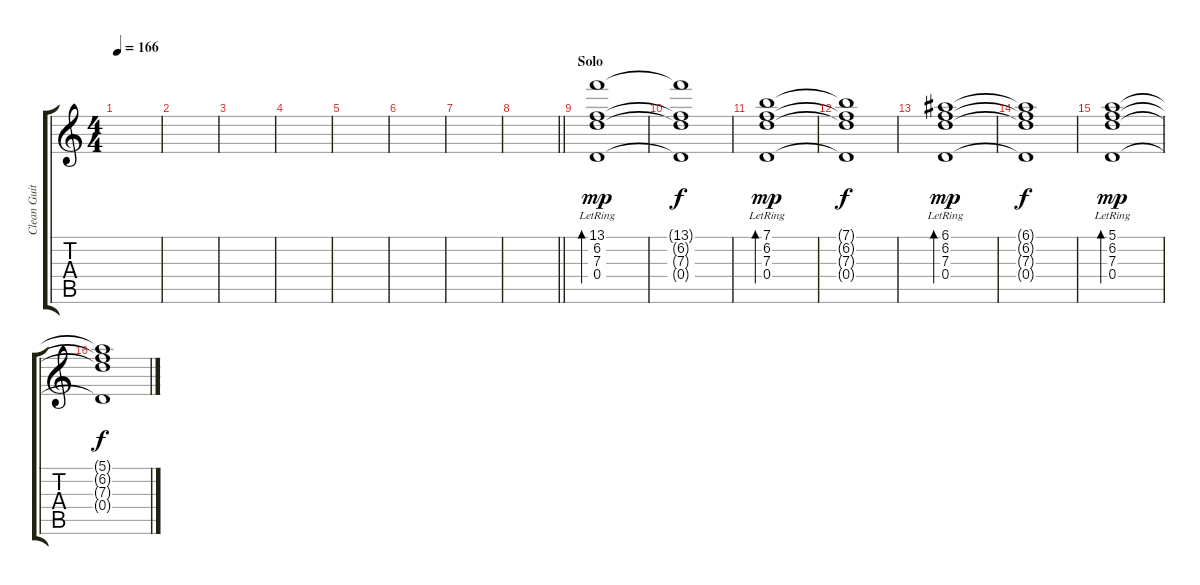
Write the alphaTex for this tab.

\track ("Clean Guitar" "Clean Guit") {instrument electricguitarclean}
\staff {score tabs}
\tuning (E4 B3 G3 D3 A2 E2) {hide}
\ts (4 4)
\tempo 166
\clef g2
\ks c
|
|
|
|
|
|
|
\barLineRight lightlight
|
\section ("" "Solo")
(13.1 6.2 7.3 0.4{lr}).1{bd 480 dy mp} |
(13.1{t} 6.2{t} 7.3{t} 0.4{t}).1{dy f} |
(7.1 6.2 7.3 0.4{lr}).1{bd 480 dy mp} |
(7.1{t} 6.2{t} 7.3{t} 0.4{t}).1{dy f} |
(6.1 6.2 7.3 0.4{lr}).1{bd 480 dy mp} |
(6.1{t} 6.2{t} 7.3{t} 0.4{t}).1{dy f} |
(5.1 6.2 7.3 0.4{lr}).1{bd 480 dy mp} |
(5.1{t} 6.2{t} 7.3{t} 0.4{t}).1{dy f}
